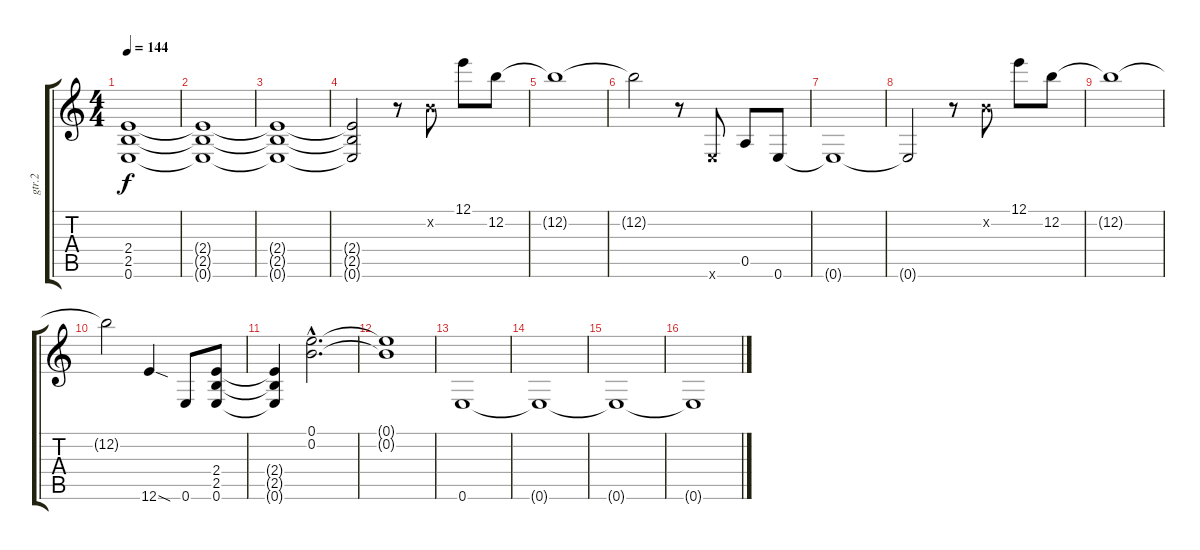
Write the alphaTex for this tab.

\track ("gtr.2" "gtr.2") {instrument overdrivenguitar}
\staff {score tabs}
\tuning (E4 B3 G3 D3 A2 E2) {hide}
\ts (4 4)
\tempo 144
\clef g2
\ks c
(2.4 2.5 0.6).1{dy f} |
(2.4{t} 2.5{t} 0.6{t}).1 |
(2.4{t} 2.5{t} 0.6{t}).1 |
(2.4{t} 2.5{t} 0.6{t}).2 r.8 0.2{x}.8 12.1.8 12.2.8 |
12.2{t}.1 |
12.2{t}.2 r.8 0.6{x}.8 0.5.8 0.6.8 |
0.6{t}.1 |
0.6{t}.2 r.8 0.2{x}.8 12.1.8 12.2.8 |
12.2{t}.1 |
12.2{t}.2 12.6{sod}.4 0.6.8 (2.4 2.5 0.6).8 |
(2.4{t} 2.5{t} 0.6{t}).4 (0.1{hac} 0.2{hac}).2{d} |
(0.1{t} 0.2{t}).1 |
0.6.1 |
0.6{t}.1 |
0.6{t}.1 |
0.6{t}.1
